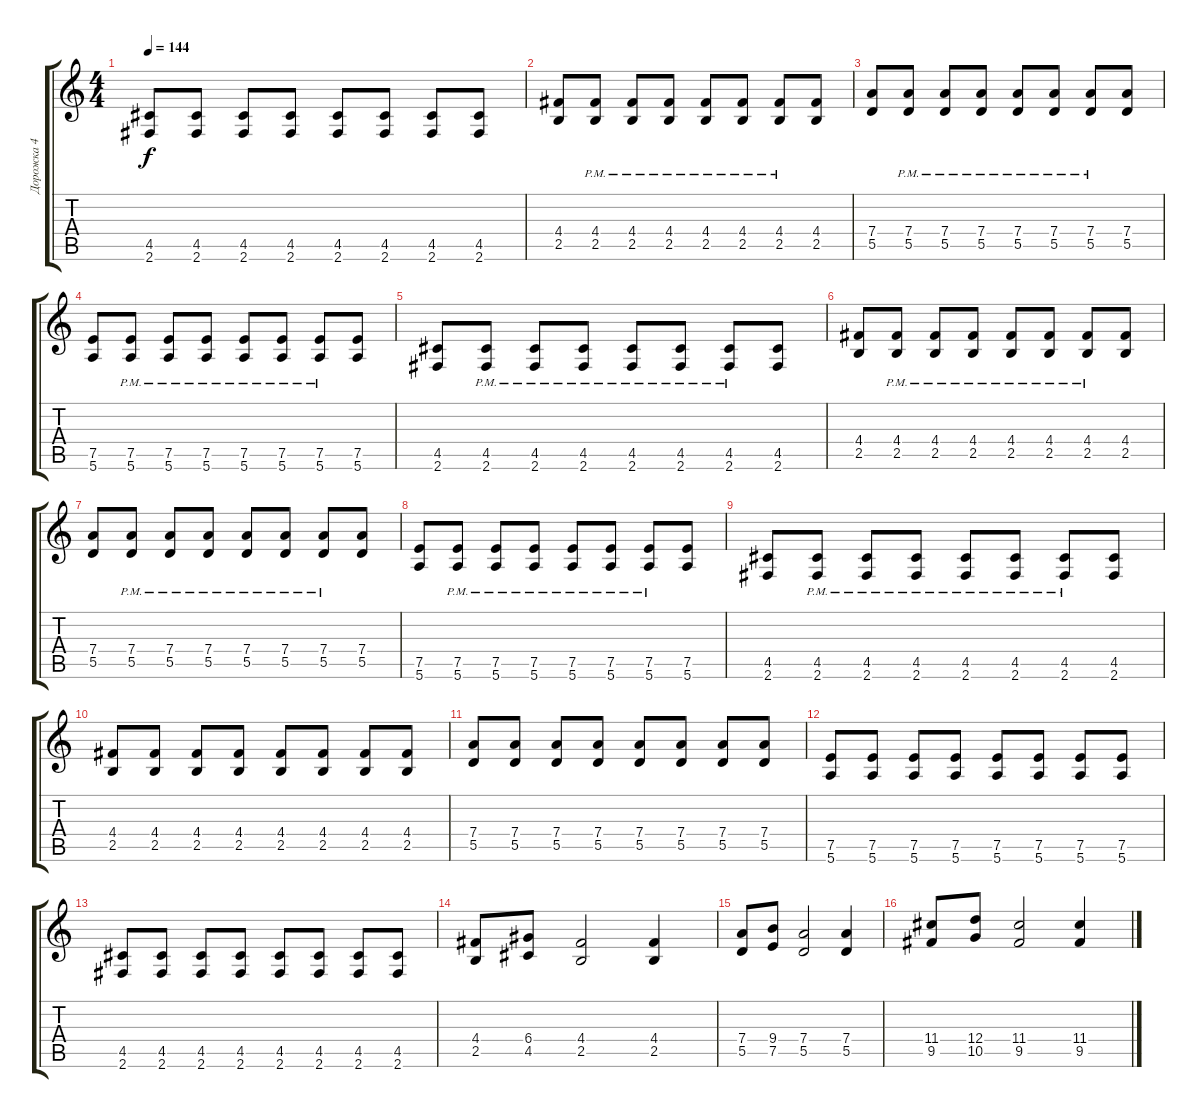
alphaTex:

\track ("Дорожка 4" "Дорожка 4") {instrument distortionguitar}
\staff {score tabs}
\tuning (E4 B3 G3 D3 A2 E2) {hide}
\ts (4 4)
\tempo 144
\clef g2
\ks c
(4.5 2.6).8{dy f} (4.5 2.6).8 (4.5 2.6).8 (4.5 2.6).8 (4.5 2.6).8 (4.5 2.6).8 (4.5 2.6).8 (4.5 2.6).8 |
(4.4 2.5).8 (4.4{pm} 2.5{pm}).8 (4.4{pm} 2.5{pm}).8 (4.4{pm} 2.5{pm}).8 (4.4{pm} 2.5{pm}).8 (4.4{pm} 2.5{pm}).8 (4.4{pm} 2.5{pm}).8 (4.4 2.5).8 |
(7.4 5.5).8 (7.4{pm} 5.5{pm}).8 (7.4{pm} 5.5{pm}).8 (7.4{pm} 5.5{pm}).8 (7.4{pm} 5.5{pm}).8 (7.4{pm} 5.5{pm}).8 (7.4{pm} 5.5{pm}).8 (7.4 5.5).8 |
(7.5 5.6).8 (7.5{pm} 5.6{pm}).8 (7.5{pm} 5.6{pm}).8 (7.5{pm} 5.6{pm}).8 (7.5{pm} 5.6{pm}).8 (7.5{pm} 5.6{pm}).8 (7.5{pm} 5.6{pm}).8 (7.5 5.6).8 |
(4.5 2.6).8 (4.5{pm} 2.6{pm}).8 (4.5{pm} 2.6{pm}).8 (4.5{pm} 2.6{pm}).8 (4.5{pm} 2.6{pm}).8 (4.5{pm} 2.6{pm}).8 (4.5{pm} 2.6{pm}).8 (4.5 2.6).8 |
(4.4 2.5).8 (4.4{pm} 2.5{pm}).8 (4.4{pm} 2.5{pm}).8 (4.4{pm} 2.5{pm}).8 (4.4{pm} 2.5{pm}).8 (4.4{pm} 2.5{pm}).8 (4.4{pm} 2.5{pm}).8 (4.4 2.5).8 |
(7.4 5.5).8 (7.4{pm} 5.5{pm}).8 (7.4{pm} 5.5{pm}).8 (7.4{pm} 5.5{pm}).8 (7.4{pm} 5.5{pm}).8 (7.4{pm} 5.5{pm}).8 (7.4{pm} 5.5{pm}).8 (7.4 5.5).8 |
(7.5 5.6).8 (7.5{pm} 5.6{pm}).8 (7.5{pm} 5.6{pm}).8 (7.5{pm} 5.6{pm}).8 (7.5{pm} 5.6{pm}).8 (7.5{pm} 5.6{pm}).8 (7.5{pm} 5.6{pm}).8 (7.5 5.6).8 |
(4.5 2.6).8 (4.5{pm} 2.6{pm}).8 (4.5{pm} 2.6{pm}).8 (4.5{pm} 2.6{pm}).8 (4.5{pm} 2.6{pm}).8 (4.5{pm} 2.6{pm}).8 (4.5{pm} 2.6{pm}).8 (4.5 2.6).8 |
(4.4 2.5).8 (4.4 2.5).8 (4.4 2.5).8 (4.4 2.5).8 (4.4 2.5).8 (4.4 2.5).8 (4.4 2.5).8 (4.4 2.5).8 |
(7.4 5.5).8 (7.4 5.5).8 (7.4 5.5).8 (7.4 5.5).8 (7.4 5.5).8 (7.4 5.5).8 (7.4 5.5).8 (7.4 5.5).8 |
(7.5 5.6).8 (7.5 5.6).8 (7.5 5.6).8 (7.5 5.6).8 (7.5 5.6).8 (7.5 5.6).8 (7.5 5.6).8 (7.5 5.6).8 |
(4.5 2.6).8 (4.5 2.6).8 (4.5 2.6).8 (4.5 2.6).8 (4.5 2.6).8 (4.5 2.6).8 (4.5 2.6).8 (4.5 2.6).8 |
(4.4 2.5).8 (6.4 4.5).8 (4.4 2.5).2 (4.4 2.5).4 |
(7.4 5.5).8 (9.4 7.5).8 (7.4 5.5).2 (7.4 5.5).4 |
(11.4 9.5).8 (12.4 10.5).8 (11.4 9.5).2 (11.4 9.5).4
